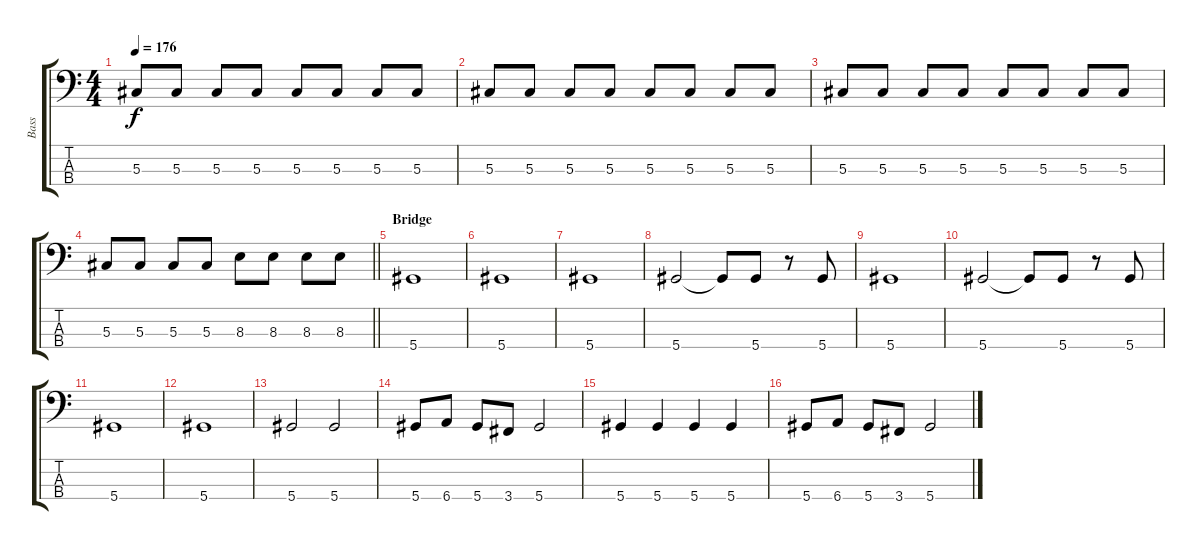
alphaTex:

\track ("Bass" "Bass") {instrument electricbassfinger}
\staff {score tabs}
\tuning (Gb2 Db2 Ab1 Eb1) {hide}
\ts (4 4)
\tempo 176
\clef f4
\ks c
5.3.8{dy f} 5.3.8 5.3.8 5.3.8 5.3.8 5.3.8 5.3.8 5.3.8 |
5.3.8 5.3.8 5.3.8 5.3.8 5.3.8 5.3.8 5.3.8 5.3.8 |
5.3.8 5.3.8 5.3.8 5.3.8 5.3.8 5.3.8 5.3.8 5.3.8 |
\barLineRight lightlight
5.3.8 5.3.8 5.3.8 5.3.8 8.3.8 8.3.8 8.3.8 8.3.8 |
\section ("" "Bridge")
5.4.1 |
5.4.1 |
5.4.1 |
5.4.2 5.4{t}.8 5.4.8 r.8 5.4.8 |
5.4.1 |
5.4.2 5.4{t}.8 5.4.8 r.8 5.4.8 |
5.4.1 |
5.4.1 |
5.4.2 5.4.2 |
5.4.8 6.4.8 5.4.8 3.4.8 5.4.2 |
5.4.4 5.4.4 5.4.4 5.4.4 |
5.4.8 6.4.8 5.4.8 3.4.8 5.4.2
